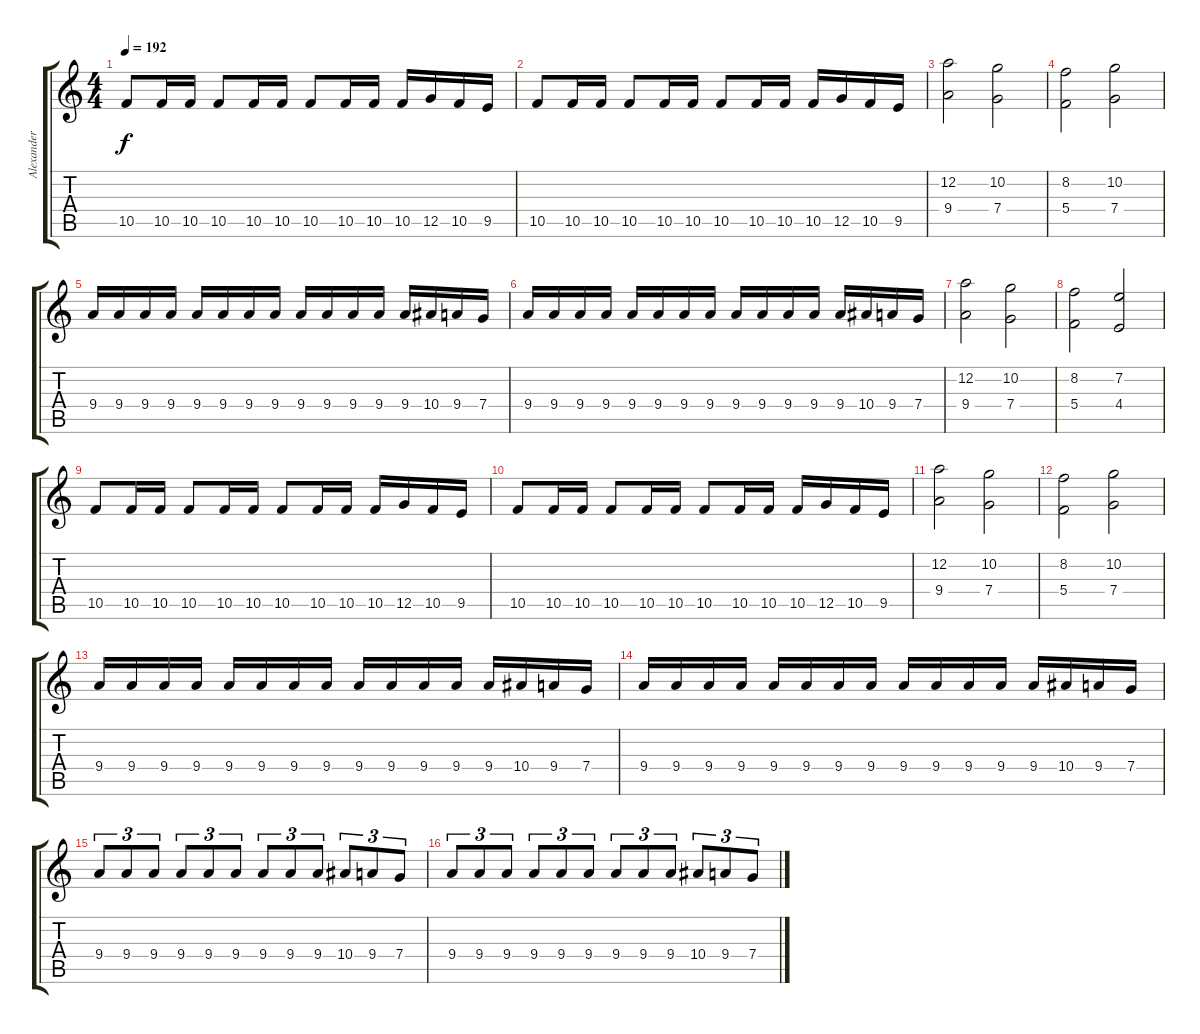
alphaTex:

\track ("Alexander Kuoppala" "Alexander ") {instrument distortionguitar}
\staff {score tabs}
\tuning (D4 A3 F3 C3 G2 D2) {hide}
\ts (4 4)
\tempo 192
\clef g2
\ks c
10.5.8{dy f} 10.5.16 10.5.16 10.5.8 10.5.16 10.5.16 10.5.8 10.5.16 10.5.16 10.5.16 12.5.16 10.5.16 9.5.16 |
10.5.8 10.5.16 10.5.16 10.5.8 10.5.16 10.5.16 10.5.8 10.5.16 10.5.16 10.5.16 12.5.16 10.5.16 9.5.16 |
(12.2 9.4).2 (10.2 7.4).2 |
(8.2 5.4).2 (10.2 7.4).2 |
9.4.16 9.4.16 9.4.16 9.4.16 9.4.16 9.4.16 9.4.16 9.4.16 9.4.16 9.4.16 9.4.16 9.4.16 9.4.16 10.4.16 9.4.16 7.4.16 |
9.4.16 9.4.16 9.4.16 9.4.16 9.4.16 9.4.16 9.4.16 9.4.16 9.4.16 9.4.16 9.4.16 9.4.16 9.4.16 10.4.16 9.4.16 7.4.16 |
(12.2 9.4).2 (10.2 7.4).2 |
(8.2 5.4).2 (7.2 4.4).2 |
10.5.8 10.5.16 10.5.16 10.5.8 10.5.16 10.5.16 10.5.8 10.5.16 10.5.16 10.5.16 12.5.16 10.5.16 9.5.16 |
10.5.8 10.5.16 10.5.16 10.5.8 10.5.16 10.5.16 10.5.8 10.5.16 10.5.16 10.5.16 12.5.16 10.5.16 9.5.16 |
(12.2 9.4).2 (10.2 7.4).2 |
(8.2 5.4).2 (10.2 7.4).2 |
9.4.16 9.4.16 9.4.16 9.4.16 9.4.16 9.4.16 9.4.16 9.4.16 9.4.16 9.4.16 9.4.16 9.4.16 9.4.16 10.4.16 9.4.16 7.4.16 |
9.4.16 9.4.16 9.4.16 9.4.16 9.4.16 9.4.16 9.4.16 9.4.16 9.4.16 9.4.16 9.4.16 9.4.16 9.4.16 10.4.16 9.4.16 7.4.16 |
9.4.8{tu (3 2)} 9.4.8{tu (3 2)} 9.4.8{tu (3 2)} 9.4.8{tu (3 2)} 9.4.8{tu (3 2)} 9.4.8{tu (3 2)} 9.4.8{tu (3 2)} 9.4.8{tu (3 2)} 9.4.8{tu (3 2)} 10.4.8{tu (3 2)} 9.4.8{tu (3 2)} 7.4.8{tu (3 2)} |
9.4.8{tu (3 2)} 9.4.8{tu (3 2)} 9.4.8{tu (3 2)} 9.4.8{tu (3 2)} 9.4.8{tu (3 2)} 9.4.8{tu (3 2)} 9.4.8{tu (3 2)} 9.4.8{tu (3 2)} 9.4.8{tu (3 2)} 10.4.8{tu (3 2)} 9.4.8{tu (3 2)} 7.4.8{tu (3 2)}
